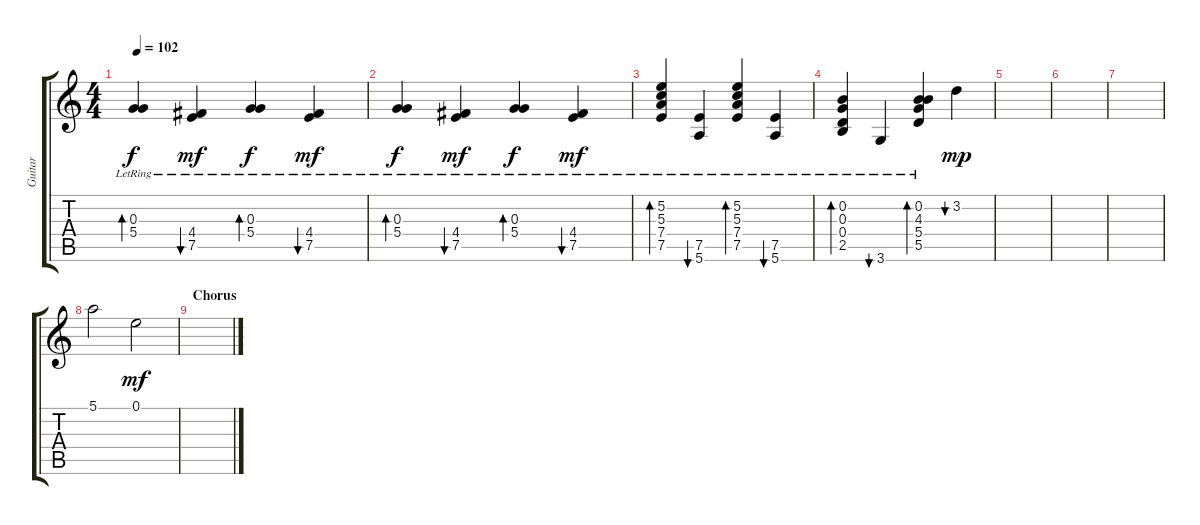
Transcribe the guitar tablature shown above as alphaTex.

\track ("Guitar" "Guitar") {instrument acousticguitarnylon}
\staff {score tabs}
\tuning (E4 B3 G3 D3 A2 E2) {hide}
\ts (4 4)
\tempo 102
\clef g2
\ks c
(0.3{lr} 5.4).4{bd 120 dy f} (4.4 7.5{lr}).4{bu 120 dy mf} (0.3{lr} 5.4).4{bd 120 dy f} (4.4 7.5{lr}).4{bu 120 dy mf} |
(0.3{lr} 5.4).4{bd 120 dy f} (4.4 7.5{lr}).4{bu 120 dy mf} (0.3{lr} 5.4).4{bd 120 dy f} (4.4 7.5{lr}).4{bu 120 dy mf} |
(5.2{lr} 5.3{lr} 7.4{lr} 7.5).4{bd 120} (7.5 5.6{lr}).4{bu 60} (5.2{lr} 5.3{lr} 7.4{lr} 7.5).4{bd 60} (7.5 5.6{lr}).4{bu 60} |
(0.2{lr} 0.3{lr} 0.4{lr} 2.5{lr}).4{bd 60} 3.6{lr}.4{bu 60} (0.2 4.3{lr} 5.4{lr} 5.5{lr}).4{bd 60} 3.2.4{bu 60 dy mp} |
|
|
|
5.1.2{volume 11 balance 12 instrument stringensemble1} 0.1.2{dy mf balance 10 instrument reversecymbal} |
\section ("" "Chorus")
